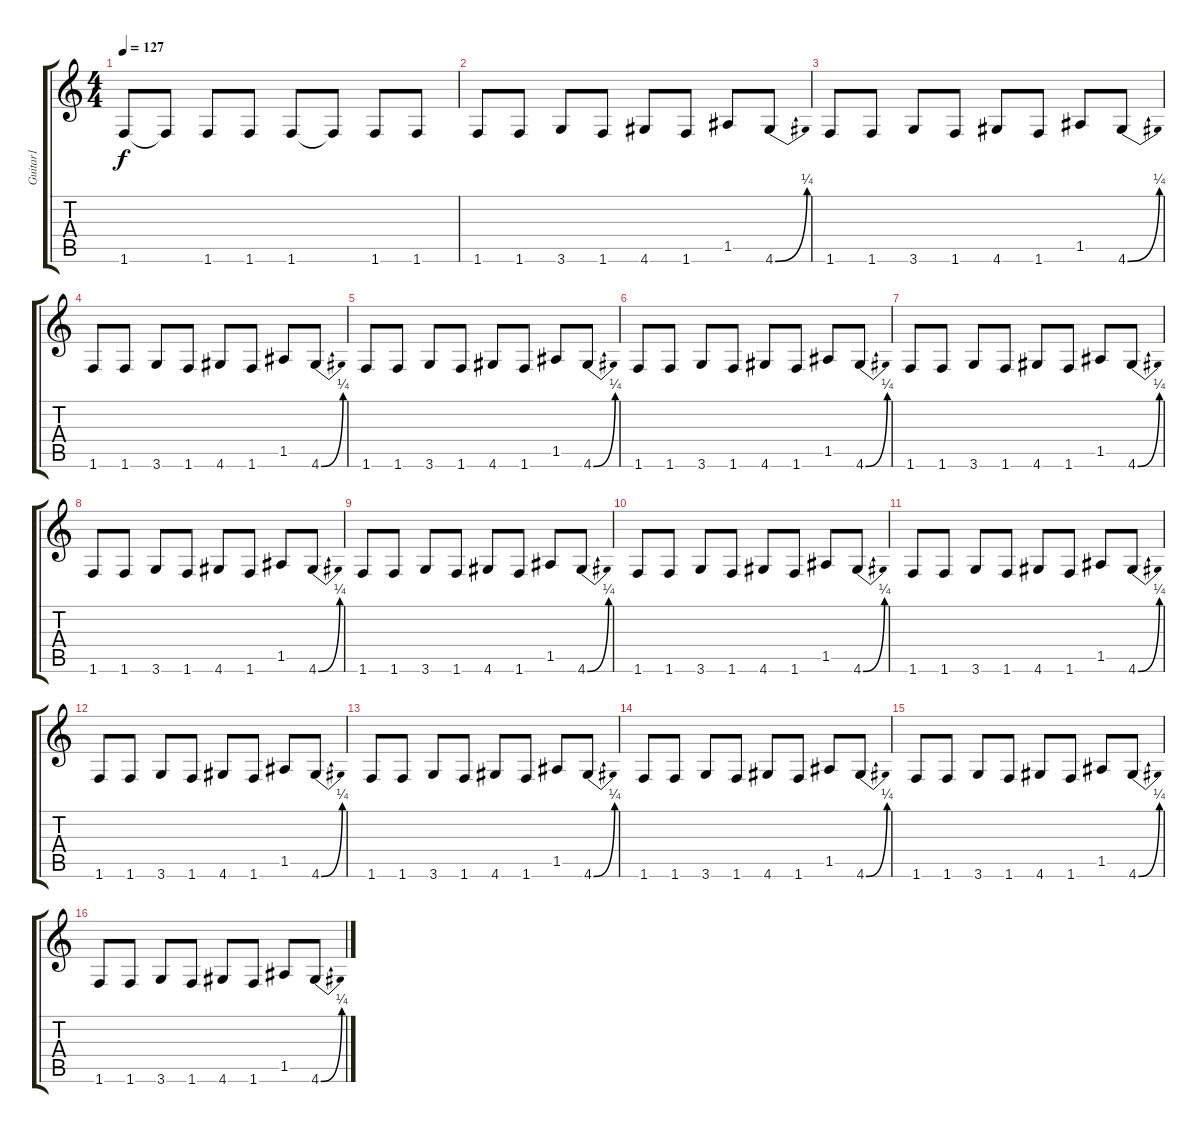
\track ("Guitar1" "Guitar1") {instrument overdrivenguitar}
\staff {score tabs}
\tuning (E4 B3 G3 D3 A2 E2) {hide}
\ts (4 4)
\tempo 127
\clef g2
\ks c
1.6.8{dy f} 1.6{t}.8 1.6.8 1.6.8 1.6.8 1.6{t}.8 1.6.8 1.6.8 |
1.6.8 1.6.8 3.6.8 1.6.8 4.6.8 1.6.8 1.5.8 4.6{be (bend 0 0 60 1)}.8 |
1.6.8 1.6.8 3.6.8 1.6.8 4.6.8 1.6.8 1.5.8 4.6{be (bend 0 0 60 1)}.8 |
1.6.8 1.6.8 3.6.8 1.6.8 4.6.8 1.6.8 1.5.8 4.6{be (bend 0 0 60 1)}.8 |
1.6.8 1.6.8 3.6.8 1.6.8 4.6.8 1.6.8 1.5.8 4.6{be (bend 0 0 60 1)}.8 |
1.6.8 1.6.8 3.6.8 1.6.8 4.6.8 1.6.8 1.5.8 4.6{be (bend 0 0 60 1)}.8 |
1.6.8 1.6.8 3.6.8 1.6.8 4.6.8 1.6.8 1.5.8 4.6{be (bend 0 0 60 1)}.8 |
1.6.8 1.6.8 3.6.8 1.6.8 4.6.8 1.6.8 1.5.8 4.6{be (bend 0 0 60 1)}.8 |
1.6.8 1.6.8 3.6.8 1.6.8 4.6.8 1.6.8 1.5.8 4.6{be (bend 0 0 60 1)}.8 |
1.6.8 1.6.8 3.6.8 1.6.8 4.6.8 1.6.8 1.5.8 4.6{be (bend 0 0 60 1)}.8 |
1.6.8 1.6.8 3.6.8 1.6.8 4.6.8 1.6.8 1.5.8 4.6{be (bend 0 0 60 1)}.8 |
1.6.8 1.6.8 3.6.8 1.6.8 4.6.8 1.6.8 1.5.8 4.6{be (bend 0 0 60 1)}.8 |
1.6.8 1.6.8 3.6.8 1.6.8 4.6.8 1.6.8 1.5.8 4.6{be (bend 0 0 60 1)}.8 |
1.6.8 1.6.8 3.6.8 1.6.8 4.6.8 1.6.8 1.5.8 4.6{be (bend 0 0 60 1)}.8 |
1.6.8 1.6.8 3.6.8 1.6.8 4.6.8 1.6.8 1.5.8 4.6{be (bend 0 0 60 1)}.8 |
1.6.8 1.6.8 3.6.8 1.6.8 4.6.8 1.6.8 1.5.8 4.6{be (bend 0 0 60 1)}.8
